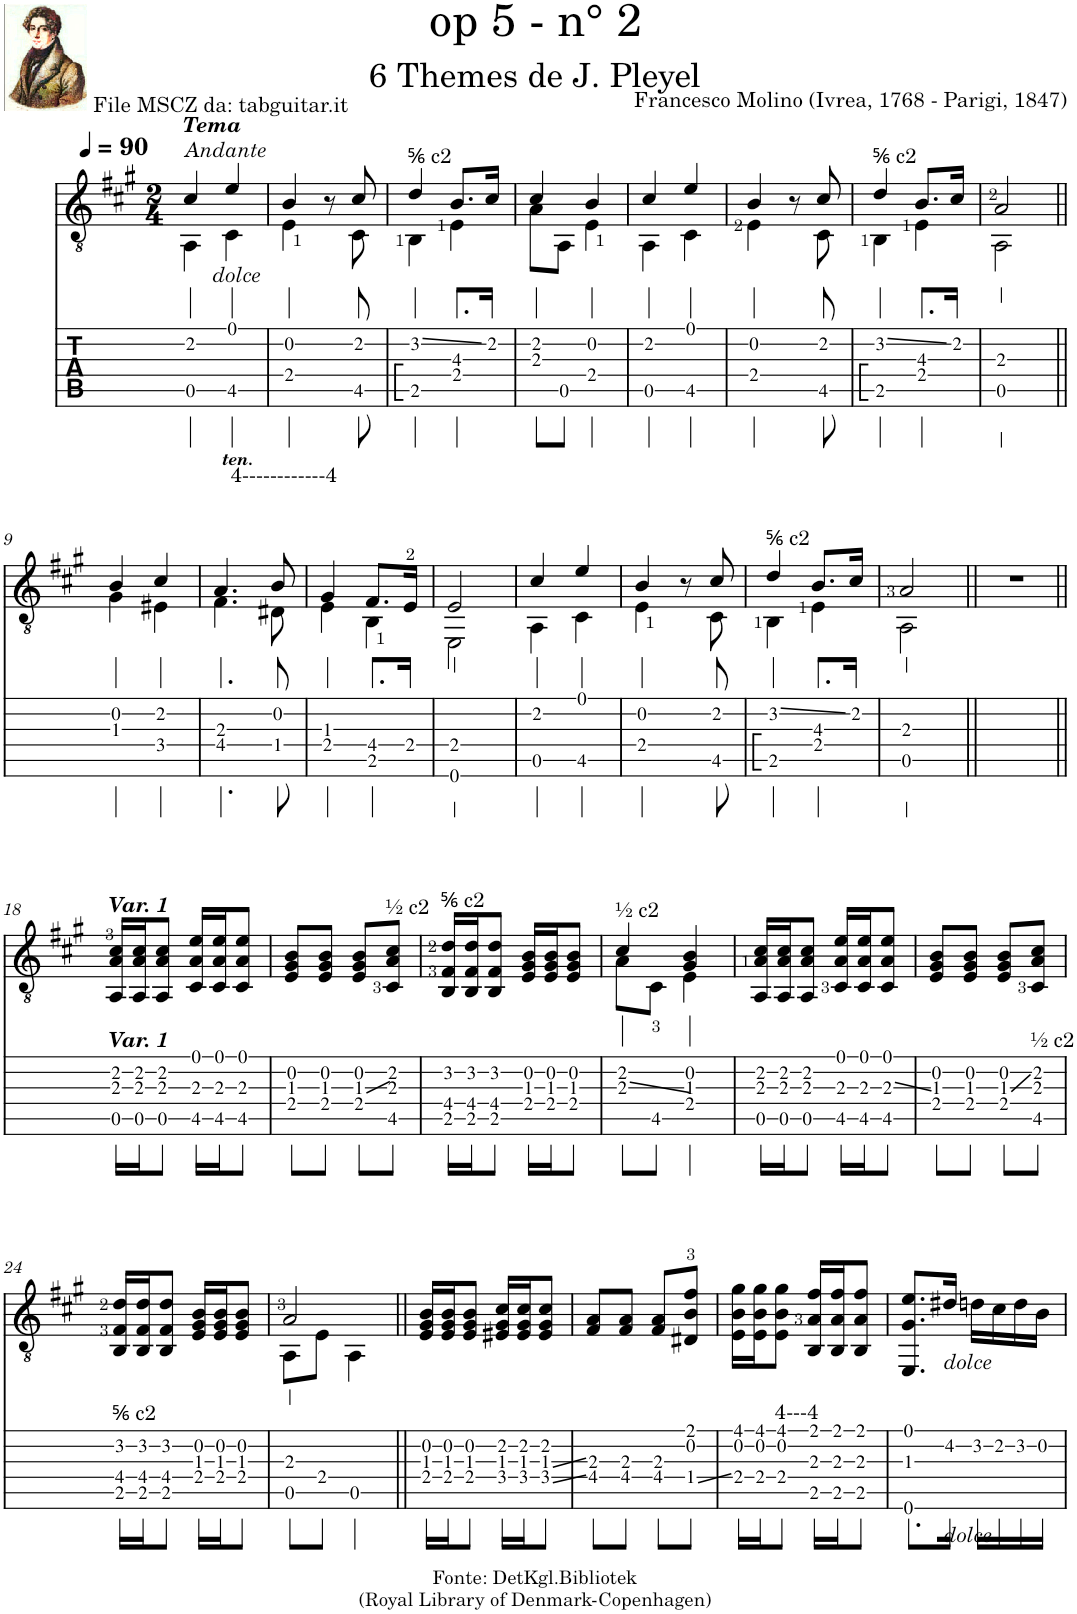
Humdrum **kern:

**kern	**kern
*part2	*part1
*staff2	*staff1
*I"Chitarra classica (Intavolatura)	*I"Classical Guitar
*stria6	*
*	*clefGv2
*k[f#c#g#]	*k[f#c#g#]
*M2/4	*M2/4
*MM90	*MM90
=1	=1
*^	*^
!	!	!LO:TX:a:Bi:t=Tema	!
!	!	!LO:TX:a:t=Andante	!
!	!	!LO:TX:b:i:t=dolce	!
4c#/	4AA\	4c#/	4AA\
!LO:TX:b:t=4------------4	!	!	!
!LO:TX:b:Bi:t=ten.	!	!	!
4e/	4C#\	4e/	4C#\
=2	=2	=2	=2
4B/	4E\	4B/	4E\
8r	8ryy	8r	8ryy
8c#/	8C#\	8c#/	8C#\
=3	=3	=3	=3
!	!	!LO:TX:a:t=⅚ c2	!
4d/	4BB\	4d/	4BB\
8.B/L	4E\	8.B/L	4E\
16c#/Jk	.	16c#/Jk	.
=4	=4	=4	=4
4c#/	8A\L	4c#/	8A\L
.	8AA\J	.	8AA\J
4B/	4E\	4B/	4E\
=5	=5	=5	=5
4c#/	4AA\	4c#/	4AA\
4e/	4C#\	4e/	4C#\
=6	=6	=6	=6
4B/	4E\	4B/	4E\
8r	8ryy	8r	8ryy
8c#/	8C#\	8c#/	8C#\
=7	=7	=7	=7
!	!	!LO:TX:a:t=⅚ c2	!
4d/	4BB\	4d/	4BB\
8.B/L	4E\	8.B/L	4E\
16c#/Jk	.	16c#/Jk	.
=8	=8	=8	=8
2A/	2AA\	2A/	2AA\
!!LO:LB:g=z	!!
=9||	=9||	=9||	=9||
4B/	4G#\	4B/	4G#\
4c#/	4E#X\	4c#/	4E#X\
=10	=10	=10	=10
4.A/	4.F#\	4.A/	4.F#\
8B/	8D#X\	8B/	8D#X\
=11	=11	=11	=11
4G#/	4E\	4G#/	4E\
8.F#/L	4BB\	8.F#/L	4BB\
16E/Jk	.	16E/Jk	.
=12	=12	=12	=12
2E/	2EE\	2E/	2EE\
=13	=13	=13	=13
4c#/	4AA\	4c#/	4AA\
4e/	4C#\	4e/	4C#\
=14	=14	=14	=14
4B/	4E\	4B/	4E\
8r	8ryy	8r	8ryy
8c#/	8C#\	8c#/	8C#\
=15	=15	=15	=15
!	!	!LO:TX:a:t=⅚ c2	!
4d/	4BB\	4d/	4BB\
8.B/L	4E\	8.B/L	4E\
16c#/Jk	.	16c#/Jk	.
=16	=16	=16	=16
2A/	2AA\	2A/	2AA\
*v	*v	*	*
*	*v	*v
=17||	=17||
2r	2r
!!LO:LB:g=z
=18||	=18||
!	!LO:TX:a:Bi:t=Var. 1
!LO:TX:a:Bi:t=Var. 1	!
16AA\ 16A\ 16c#\LL	16AA/ 16A/ 16c#/LL
16AA\ 16A\ 16c#\J	16AA/ 16A/ 16c#/J
8AA\ 8A\ 8c#\J	8AA/ 8A/ 8c#/J
16C#\ 16A\ 16e\LL	16C#/ 16A/ 16e/LL
16C#\ 16A\ 16e\J	16C#/ 16A/ 16e/J
8C#\ 8A\ 8e\J	8C#/ 8A/ 8e/J
=19	=19
8E\ 8G#\ 8B\L	8E/ 8G#/ 8B/L
8E\ 8G#\ 8B\J	8E/ 8G#/ 8B/J
8E\ 8G#\ 8B\L	8E/ 8G#/ 8B/L
!	!LO:TX:a:t=½ c2
8C#\ 8A\ 8c#\J	8C#/ 8A/ 8c#/J
=20	=20
!	!LO:TX:a:t=⅚ c2
16BB\ 16F#\ 16d\LL	16BB/ 16F#/ 16d/LL
16BB\ 16F#\ 16d\J	16BB/ 16F#/ 16d/J
8BB\ 8F#\ 8d\J	8BB/ 8F#/ 8d/J
16E\ 16G#\ 16B\LL	16E/ 16G#/ 16B/LL
16E\ 16G#\ 16B\J	16E/ 16G#/ 16B/J
8E\ 8G#\ 8B\J	8E/ 8G#/ 8B/J
=21	=21
*^	*^
!	!	!LO:TX:a:t=½ c2	!
4c#/	8A\L	4c#/	8A\L
.	8C#\J	.	8C#\J
4G#/ 4B/	4E\	4G#/ 4B/	4E\
*v	*v	*	*
*	*v	*v
=22	=22
16AA\ 16A\ 16c#\LL	16AA/ 16A/ 16c#/LL
16AA\ 16A\ 16c#\J	16AA/ 16A/ 16c#/J
8AA\ 8A\ 8c#\J	8AA/ 8A/ 8c#/J
16C#\ 16A\ 16e\LL	16C#/ 16A/ 16e/LL
16C#\ 16A\ 16e\J	16C#/ 16A/ 16e/J
8C#\ 8A\ 8e\J	8C#/ 8A/ 8e/J
=23	=23
8E\ 8G#\ 8B\L	8E/ 8G#/ 8B/L
8E\ 8G#\ 8B\J	8E/ 8G#/ 8B/J
8E\ 8G#\ 8B\L	8E/ 8G#/ 8B/L
!LO:TX:a:t=½ c2	!
8C#\ 8A\ 8c#\J	8C#/ 8A/ 8c#/J
!!LO:LB:g=z
=24	=24
!LO:TX:a:t=⅚ c2	!
16BB\ 16F#\ 16d\LL	16BB/ 16F#/ 16d/LL
16BB\ 16F#\ 16d\J	16BB/ 16F#/ 16d/J
8BB\ 8F#\ 8d\J	8BB/ 8F#/ 8d/J
16E\ 16G#\ 16B\LL	16E/ 16G#/ 16B/LL
16E\ 16G#\ 16B\J	16E/ 16G#/ 16B/J
8E\ 8G#\ 8B\J	8E/ 8G#/ 8B/J
=25	=25
*^	*^
2A/	8AA\L	2A/	8AA\L
.	8E\J	.	8E\J
.	4AA\	.	4AA\
*v	*v	*	*
*	*v	*v
=26||	=26||
16E\ 16G#\ 16B\LL	16E/ 16G#/ 16B/LL
16E\ 16G#\ 16B\J	16E/ 16G#/ 16B/J
8E\ 8G#\ 8B\J	8E/ 8G#/ 8B/J
16E#X\ 16G#\ 16c#\LL	16E#X/ 16G#/ 16c#/LL
16E#\ 16G#\ 16c#\J	16E#/ 16G#/ 16c#/J
8E#\ 8G#\ 8c#\J	8E#/ 8G#/ 8c#/J
=27	=27
8F#\ 8A\L	8F#/ 8A/L
8F#\ 8A\J	8F#/ 8A/J
8F#\ 8A\L	8F#/ 8A/L
8D#X\ 8B\ 8f#\J	8D#X/ 8B/ 8f#/J
=28	=28
16E\ 16B\ 16g#\LL	16E\ 16B\ 16g#\LL
16E\ 16B\ 16g#\J	16E\ 16B\ 16g#\J
!LO:TX:a:t=4---4	!
8E\ 8B\ 8g#\J	8E\ 8B\ 8g#\J
16BB\ 16A\ 16f#\LL	16BB/ 16A/ 16f#/LL
16BB\ 16A\ 16f#\J	16BB/ 16A/ 16f#/J
8BB\ 8A\ 8f#\J	8BB/ 8A/ 8f#/J
=29	=29
8.EE\ 8.G#\ 8.e\L	8.EE/ 8.G#/ 8.e/L
!	!LO:TX:b:i:t=dolce
!LO:TX:b:i:t=dolce	!
16d#X\Jk	16d#X/Jk
16dn\LL	16dn\LL
16c#\	16c#\
16d\	16d\
16B\JJ	16B\JJ
=	=
*-	*-
